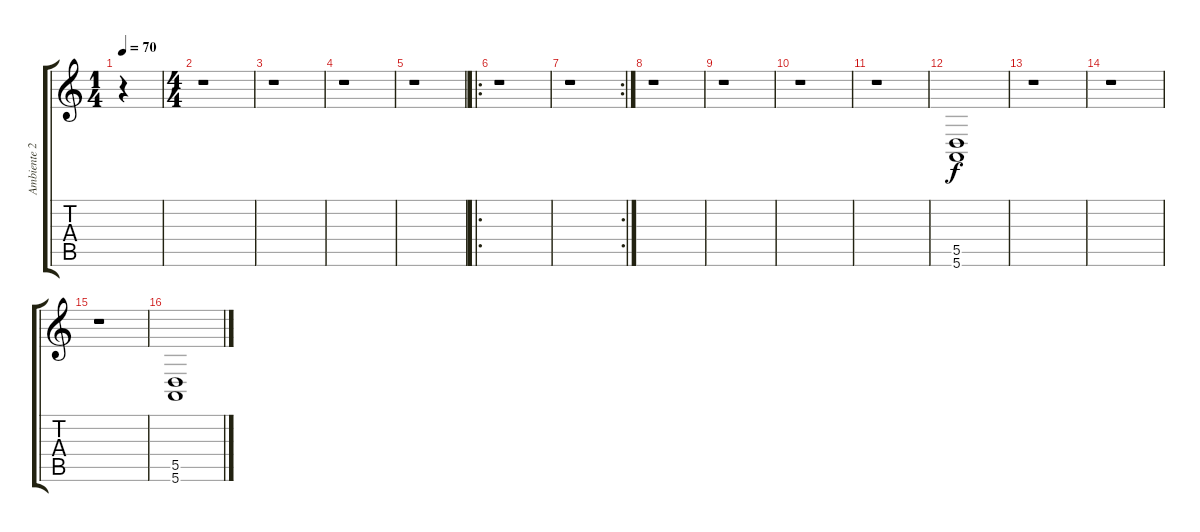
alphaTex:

\track ("Ambiente 2" "Ambiente 2") {instrument gunshot}
\staff {score tabs}
\tuning (E4 B3 G3 D3 A2 E2) {hide}
\ts (1 4)
\tempo 70
\clef g2
\ks c
r.4{dy f instrument gunshot} |
\ts (4 4)
r.1 |
r.1 |
r.1 |
r.1 |
\ro
r.1 |
\rc 2
r.1 |
r.1 |
r.1 |
r.1 |
r.1 |
(5.5 5.6).1 |
r.1 |
r.1 |
r.1 |
(5.5 5.6).1
